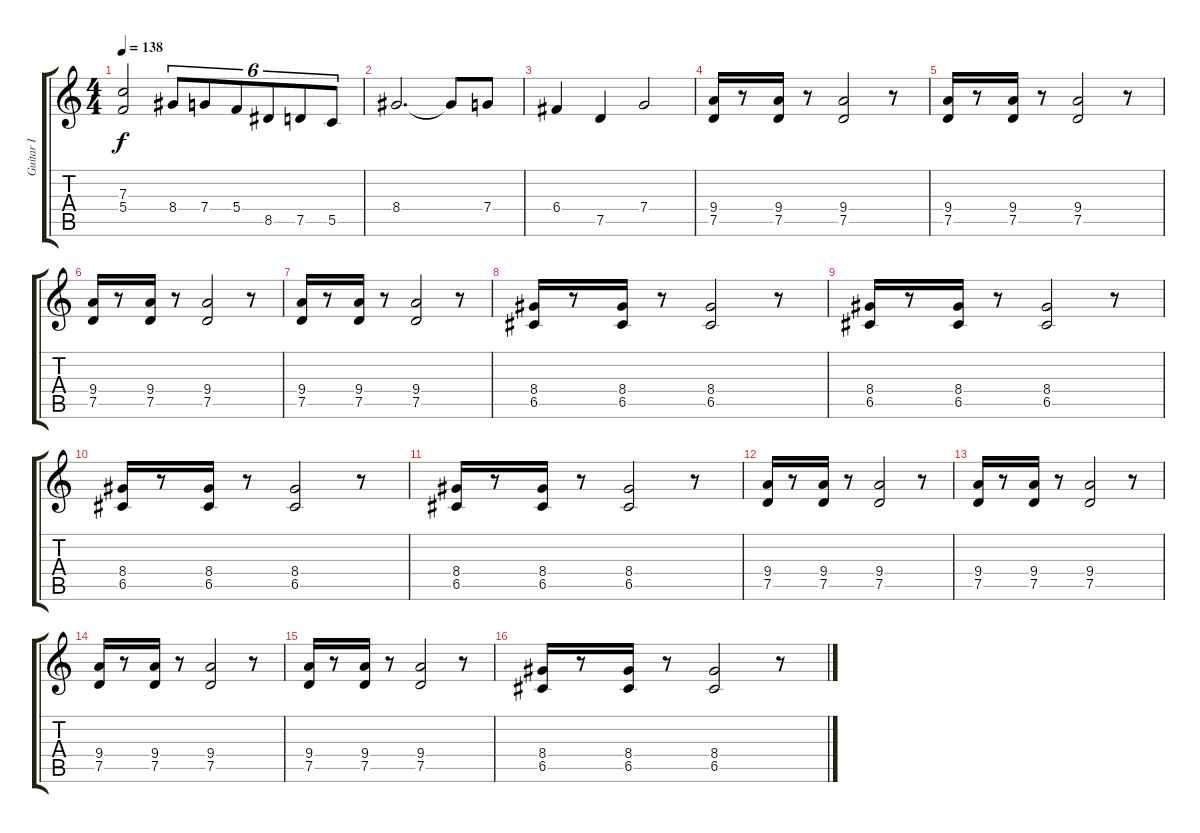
\track ("Guitar I" "Guitar I") {instrument distortionguitar}
\staff {score tabs}
\tuning (D4 A3 F3 C3 G2 D2) {hide}
\ts (4 4)
\tempo 138
\clef g2
\ks c
(7.3{t} 5.4{t}).2{dy f} 8.4.8{tu (6 4)} 7.4.8{tu (6 4)} 5.4.8{tu (6 4)} 8.5.8{tu (6 4)} 7.5.8{tu (6 4)} 5.5.8{tu (6 4)} |
8.4.2{d} 8.4{t}.8 7.4.8 |
6.4.4 7.5.4 7.4.2 |
(9.4 7.5).16{volume 8 balance 16} r.8 (9.4 7.5).16 r.8 (9.4 7.5).2 r.8 |
(9.4 7.5).16 r.8 (9.4 7.5).16 r.8 (9.4 7.5).2 r.8 |
(9.4 7.5).16 r.8 (9.4 7.5).16 r.8 (9.4 7.5).2 r.8 |
(9.4 7.5).16 r.8 (9.4 7.5).16 r.8 (9.4 7.5).2 r.8 |
(8.4 6.5).16 r.8 (8.4 6.5).16 r.8 (8.4 6.5).2 r.8 |
(8.4 6.5).16 r.8 (8.4 6.5).16 r.8 (8.4 6.5).2 r.8 |
(8.4 6.5).16 r.8 (8.4 6.5).16 r.8 (8.4 6.5).2 r.8 |
(8.4 6.5).16 r.8 (8.4 6.5).16 r.8 (8.4 6.5).2 r.8 |
(9.4 7.5).16 r.8 (9.4 7.5).16 r.8 (9.4 7.5).2 r.8 |
(9.4 7.5).16 r.8 (9.4 7.5).16 r.8 (9.4 7.5).2 r.8 |
(9.4 7.5).16 r.8 (9.4 7.5).16 r.8 (9.4 7.5).2 r.8 |
(9.4 7.5).16 r.8 (9.4 7.5).16 r.8 (9.4 7.5).2 r.8 |
(8.4 6.5).16 r.8 (8.4 6.5).16 r.8 (8.4 6.5).2 r.8
